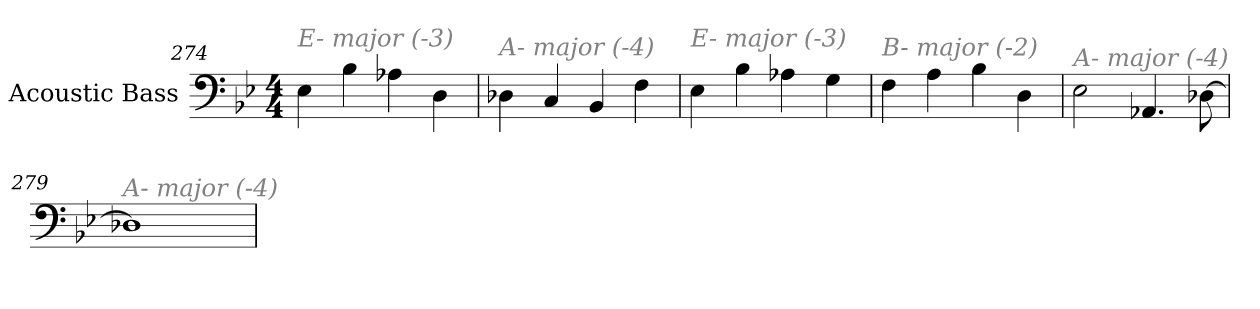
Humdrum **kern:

**kern
*part1
*staff1
*I"Acoustic Bass
*clefF4
*ITrd7c12
*k[b-e-]
*B-:
*M4/4
=274
!LO:TX:i:color=#808080:t=E- major (-3)
4EE-
4BB-
4AA-X
4DD
=275
!LO:TX:i:color=#808080:t=A- major (-4)
4DD-X
4CC
4BBB-
4FF
=276
!LO:TX:i:color=#808080:t=E- major (-3)
4EE-
4BB-
4AA-X
4GG
=277
!LO:TX:i:color=#808080:t=B- major (-2)
4FF
4AA
4BB-
4DD
=278
!LO:TX:i:color=#808080:t=A- major (-4)
2EE-
4.AAA-X
[8DD-X
=279
!LO:TX:i:color=#808080:t=A- major (-4)
1DD-X]
=
*-
